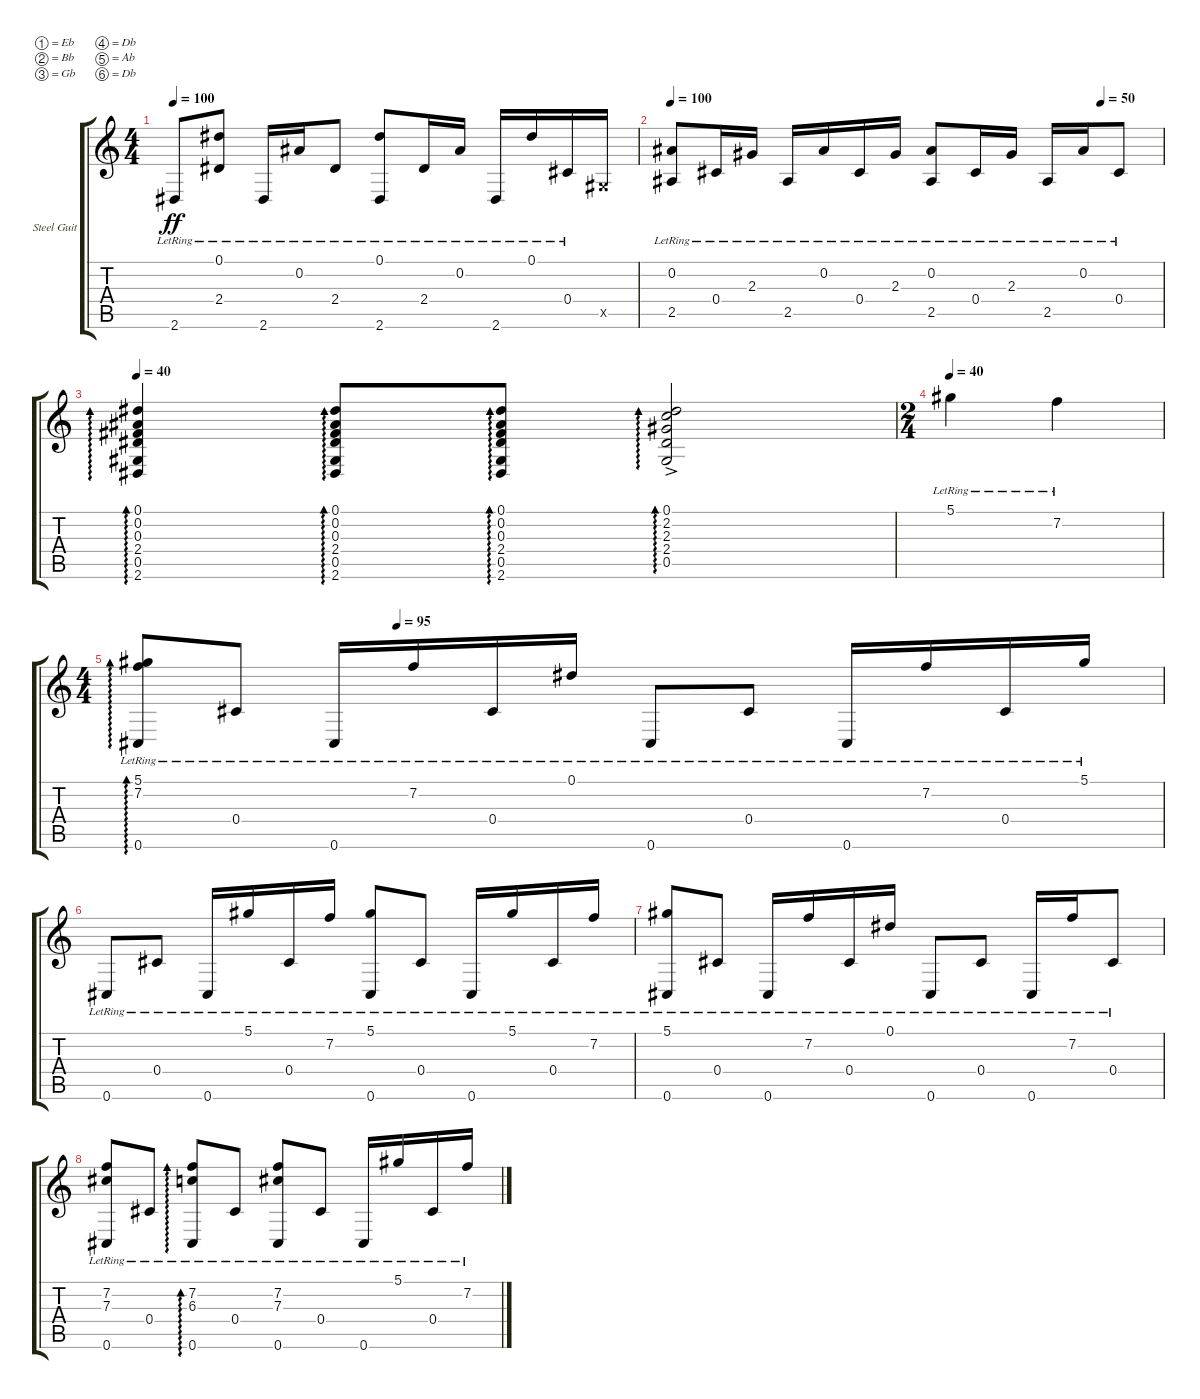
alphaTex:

\bracketExtendMode groupsimilarinstruments
\firstSystemTrackNameOrientation horizontal
\otherSystemsTrackNameOrientation horizontal
\track ("Steel Guitar" "Steel Guit") {instrument acousticguitarsteel}
\staff {score tabs}
\tuning (Eb4 Bb3 Gb3 Db3 Ab2 Db2)
\ts (4 4)
\tempo 100
\clef g2
\ks aminor
2.6{lr}.8{dy ff} (0.1{lr} 2.4{lr}).8 2.6{lr}.16 0.2{lr}.16 2.4{lr}.8 (0.1{lr} 2.6{lr}).8 2.4{lr}.16 0.2{lr}.16 2.6{lr}.16 0.1{lr}.16 0.4{lr}.16 0.5{x}.16 |
\tempo 100
\tempo (50 0.875)
(0.2{lr} 2.5{lr}).8 0.4{lr}.16 2.3{lr}.16 2.5{lr}.16 0.2{lr}.16 0.4{lr}.16 2.3{lr}.16 (0.2{lr} 2.5{lr}).8 0.4{lr}.16 2.3{lr}.16 2.5{lr}.16 0.2{lr}.16 0.4{lr}.8 |
\tempo 40
(0.1 0.2 0.3 2.4 0.5 2.6).4{ad 0} (0.1 0.2 0.3 2.4 0.5 2.6).8{ad 0} (0.1 0.2 0.3 2.4 0.5 2.6).8{ad 0} (0.1{ac} 2.2{ac} 2.3{ac} 2.4{ac} 0.5{ac}).2{ad 0} |
\ts (2 4)
\tempo 40
5.1{lr}.4 7.2{lr}.4 |
\ts (4 4)
\tempo (95 0.25)
(5.1{lr} 7.2{lr} 0.6{lr}).8{ad 0} 0.4{lr}.8 0.6{lr}.16 7.2{lr}.16 0.4{lr}.16 0.1{lr}.16 0.6{lr}.8 0.4{lr}.8 0.6{lr}.16 7.2{lr}.16 0.4{lr}.16 5.1{lr}.16 |
0.6{lr}.8 0.4{lr}.8 0.6{lr}.16 5.1{lr}.16 0.4{lr}.16 7.2{lr}.16 (5.1{lr} 0.6{lr}).8 0.4{lr}.8 0.6{lr}.16 5.1{lr}.16 0.4{lr}.16 7.2{lr}.16 |
(5.1{lr} 0.6{lr}).8 0.4{lr}.8 0.6{lr}.16 7.2{lr}.16 0.4{lr}.16 0.1{lr}.16 0.6{lr}.8 0.4{lr}.8 0.6{lr}.16 7.2{lr}.16 0.4{lr}.8 |
(7.2{lr} 7.3{lr} 0.6{lr}).8 0.4{lr}.8 (7.2{lr} 6.3{lr} 0.6{lr}).8{ad 0} 0.4{lr}.8 (7.2{lr} 7.3{lr} 0.6{lr}).8 0.4{lr}.8 0.6{lr}.16 5.1{lr}.16 0.4{lr}.16 7.2{lr}.16
